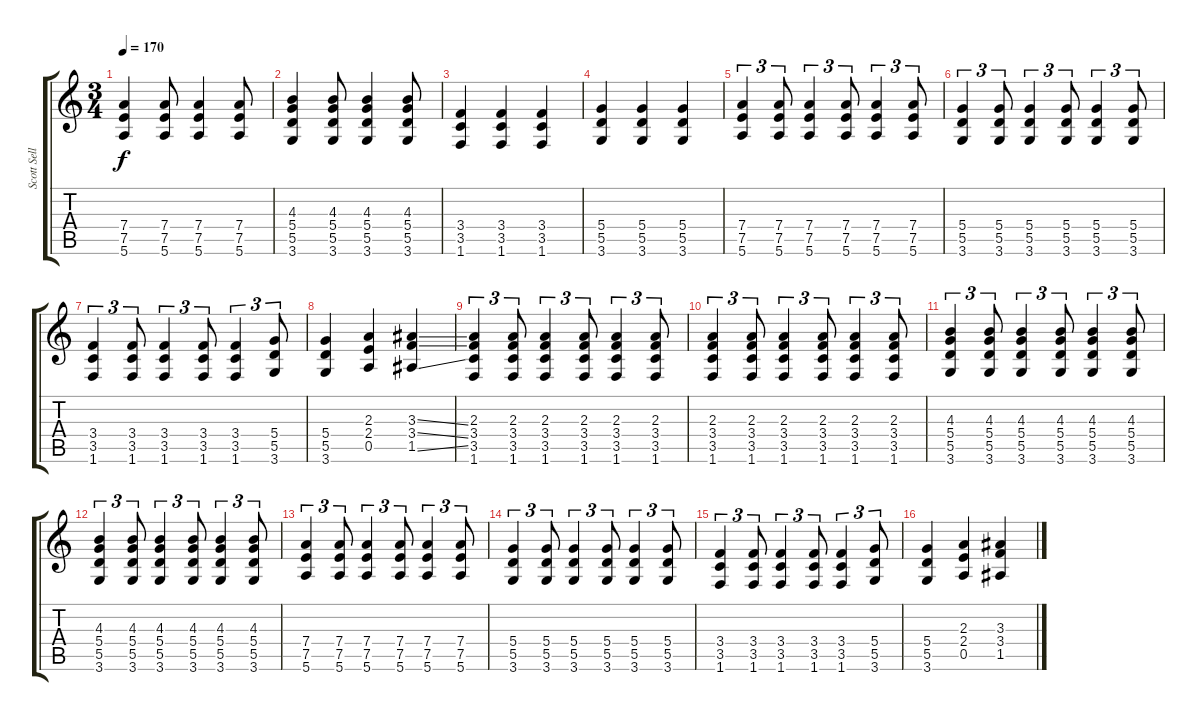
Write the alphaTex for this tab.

\track ("Scott Sellers" "Scott Sell") {instrument distortionguitar}
\staff {score tabs}
\tuning (E4 B3 G3 D3 A2 E2) {hide}
\ts (3 4)
\tempo 170
\clef g2
\ks c
(7.4 7.5 5.6).4{dy f} (7.4 7.5 5.6).8 (7.4 7.5 5.6).4 (7.4 7.5 5.6).8 |
(4.3 5.4 5.5 3.6).4 (4.3 5.4 5.5 3.6).8 (4.3 5.4 5.5 3.6).4 (4.3 5.4 5.5 3.6).8 |
(3.4 3.5 1.6).4 (3.4 3.5 1.6).4 (3.4 3.5 1.6).4 |
(5.4 5.5 3.6).4 (5.4 5.5 3.6).4 (5.4 5.5 3.6).4 |
(7.4 7.5 5.6).4{tu (3 2)} (7.4 7.5 5.6).8{tu (3 2)} (7.4 7.5 5.6).4{tu (3 2)} (7.4 7.5 5.6).8{tu (3 2)} (7.4 7.5 5.6).4{tu (3 2)} (7.4 7.5 5.6).8{tu (3 2)} |
(5.4 5.5 3.6).4{tu (3 2)} (5.4 5.5 3.6).8{tu (3 2)} (5.4 5.5 3.6).4{tu (3 2)} (5.4 5.5 3.6).8{tu (3 2)} (5.4 5.5 3.6).4{tu (3 2)} (5.4 5.5 3.6).8{tu (3 2)} |
(3.4 3.5 1.6).4{tu (3 2)} (3.4 3.5 1.6).8{tu (3 2)} (3.4 3.5 1.6).4{tu (3 2)} (3.4 3.5 1.6).8{tu (3 2)} (3.4 3.5 1.6).4{tu (3 2)} (5.4 5.5 3.6).8{tu (3 2)} |
(5.4 5.5 3.6).4 (2.3 2.4 0.5).4 (3.3{ss} 3.4{ss} 1.5{ss}).4 |
(2.3 3.4 3.5 1.6).4{tu (3 2)} (2.3 3.4 3.5 1.6).8{tu (3 2)} (2.3 3.4 3.5 1.6).4{tu (3 2)} (2.3 3.4 3.5 1.6).8{tu (3 2)} (2.3 3.4 3.5 1.6).4{tu (3 2)} (2.3 3.4 3.5 1.6).8{tu (3 2)} |
(2.3 3.4 3.5 1.6).4{tu (3 2)} (2.3 3.4 3.5 1.6).8{tu (3 2)} (2.3 3.4 3.5 1.6).4{tu (3 2)} (2.3 3.4 3.5 1.6).8{tu (3 2)} (2.3 3.4 3.5 1.6).4{tu (3 2)} (2.3 3.4 3.5 1.6).8{tu (3 2)} |
(4.3 5.4 5.5 3.6).4{tu (3 2)} (4.3 5.4 5.5 3.6).8{tu (3 2)} (4.3 5.4 5.5 3.6).4{tu (3 2)} (4.3 5.4 5.5 3.6).8{tu (3 2)} (4.3 5.4 5.5 3.6).4{tu (3 2)} (4.3 5.4 5.5 3.6).8{tu (3 2)} |
(4.3 5.4 5.5 3.6).4{tu (3 2)} (4.3 5.4 5.5 3.6).8{tu (3 2)} (4.3 5.4 5.5 3.6).4{tu (3 2)} (4.3 5.4 5.5 3.6).8{tu (3 2)} (4.3 5.4 5.5 3.6).4{tu (3 2)} (4.3 5.4 5.5 3.6).8{tu (3 2)} |
(7.4 7.5 5.6).4{tu (3 2)} (7.4 7.5 5.6).8{tu (3 2)} (7.4 7.5 5.6).4{tu (3 2)} (7.4 7.5 5.6).8{tu (3 2)} (7.4 7.5 5.6).4{tu (3 2)} (7.4 7.5 5.6).8{tu (3 2)} |
(5.4 5.5 3.6).4{tu (3 2)} (5.4 5.5 3.6).8{tu (3 2)} (5.4 5.5 3.6).4{tu (3 2)} (5.4 5.5 3.6).8{tu (3 2)} (5.4 5.5 3.6).4{tu (3 2)} (5.4 5.5 3.6).8{tu (3 2)} |
(3.4 3.5 1.6).4{tu (3 2)} (3.4 3.5 1.6).8{tu (3 2)} (3.4 3.5 1.6).4{tu (3 2)} (3.4 3.5 1.6).8{tu (3 2)} (3.4 3.5 1.6).4{tu (3 2)} (5.4 5.5 3.6).8{tu (3 2)} |
(5.4 5.5 3.6).4 (2.3 2.4 0.5).4 (3.3{ss} 3.4{ss} 1.5{ss}).4
